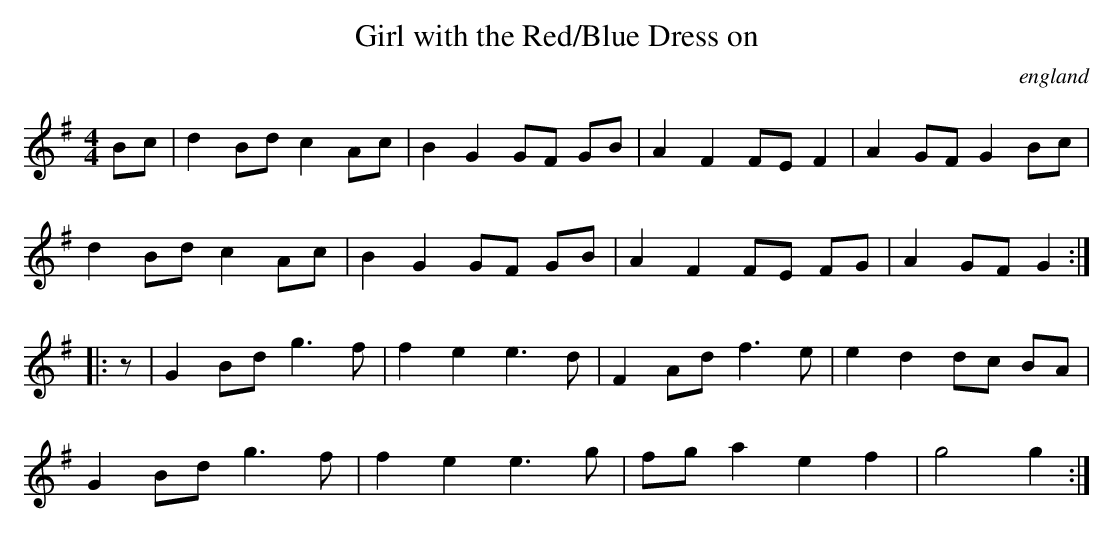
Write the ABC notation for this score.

X:1
T:Girl with the Red/Blue Dress on
O:england
M:4/4
L:1/8
K:G
Bc|d2Bd c2Ac|B2G2GF GB|A2F2FE F2|A2GF G2Bc|
d2Bd c2Ac|B2G2GF GB|A2F2FE FG|A2GF G2:|
|:z|G2Bd g3f|f2e2e3d|F2Ad f3e|e2d2dc BA|
G2Bd g3f|f2e2e3g|fg a2e2f2|g4g2:|
